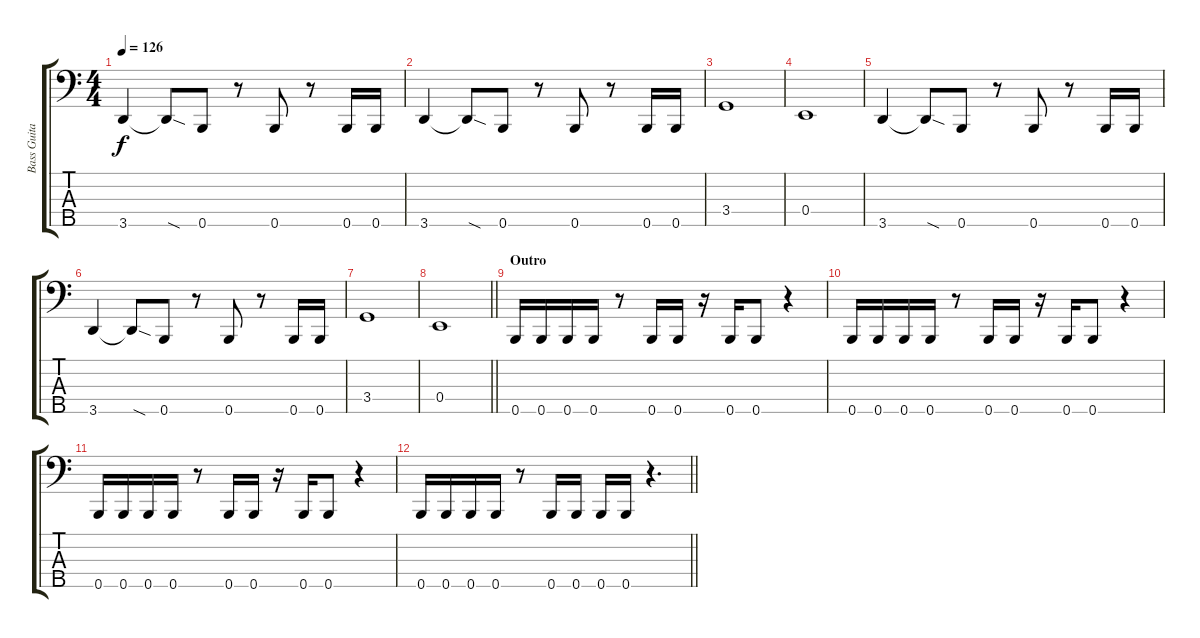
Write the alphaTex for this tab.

\track ("Bass Guitar" "Bass Guita") {instrument electricbassfinger}
\staff {score tabs}
\tuning (G2 D2 A1 E1 B0) {hide}
\ts (4 4)
\tempo 126
\clef f4
\ks c
3.5.4{dy f} 3.5{sod t}.8 0.5.8 r.8 0.5.8 r.8 0.5.16 0.5.16 |
3.5.4 3.5{sod t}.8 0.5.8 r.8 0.5.8 r.8 0.5.16 0.5.16 |
3.4.1 |
0.4.1 |
3.5.4 3.5{sod t}.8 0.5.8 r.8 0.5.8 r.8 0.5.16 0.5.16 |
3.5.4 3.5{sod t}.8 0.5.8 r.8 0.5.8 r.8 0.5.16 0.5.16 |
3.4.1 |
\barLineRight lightlight
0.4.1 |
\section ("" "Outro")
0.5.16 0.5.16 0.5.16 0.5.16 r.8 0.5.16 0.5.16 r.16 0.5.16 0.5.8 r.4 |
0.5.16 0.5.16 0.5.16 0.5.16 r.8 0.5.16 0.5.16 r.16 0.5.16 0.5.8 r.4 |
0.5.16 0.5.16 0.5.16 0.5.16 r.8 0.5.16 0.5.16 r.16 0.5.16 0.5.8 r.4 |
\barLineRight lightlight
0.5.16 0.5.16 0.5.16 0.5.16 r.8 0.5.16 0.5.16 0.5.16 0.5.16 r.4{d}
